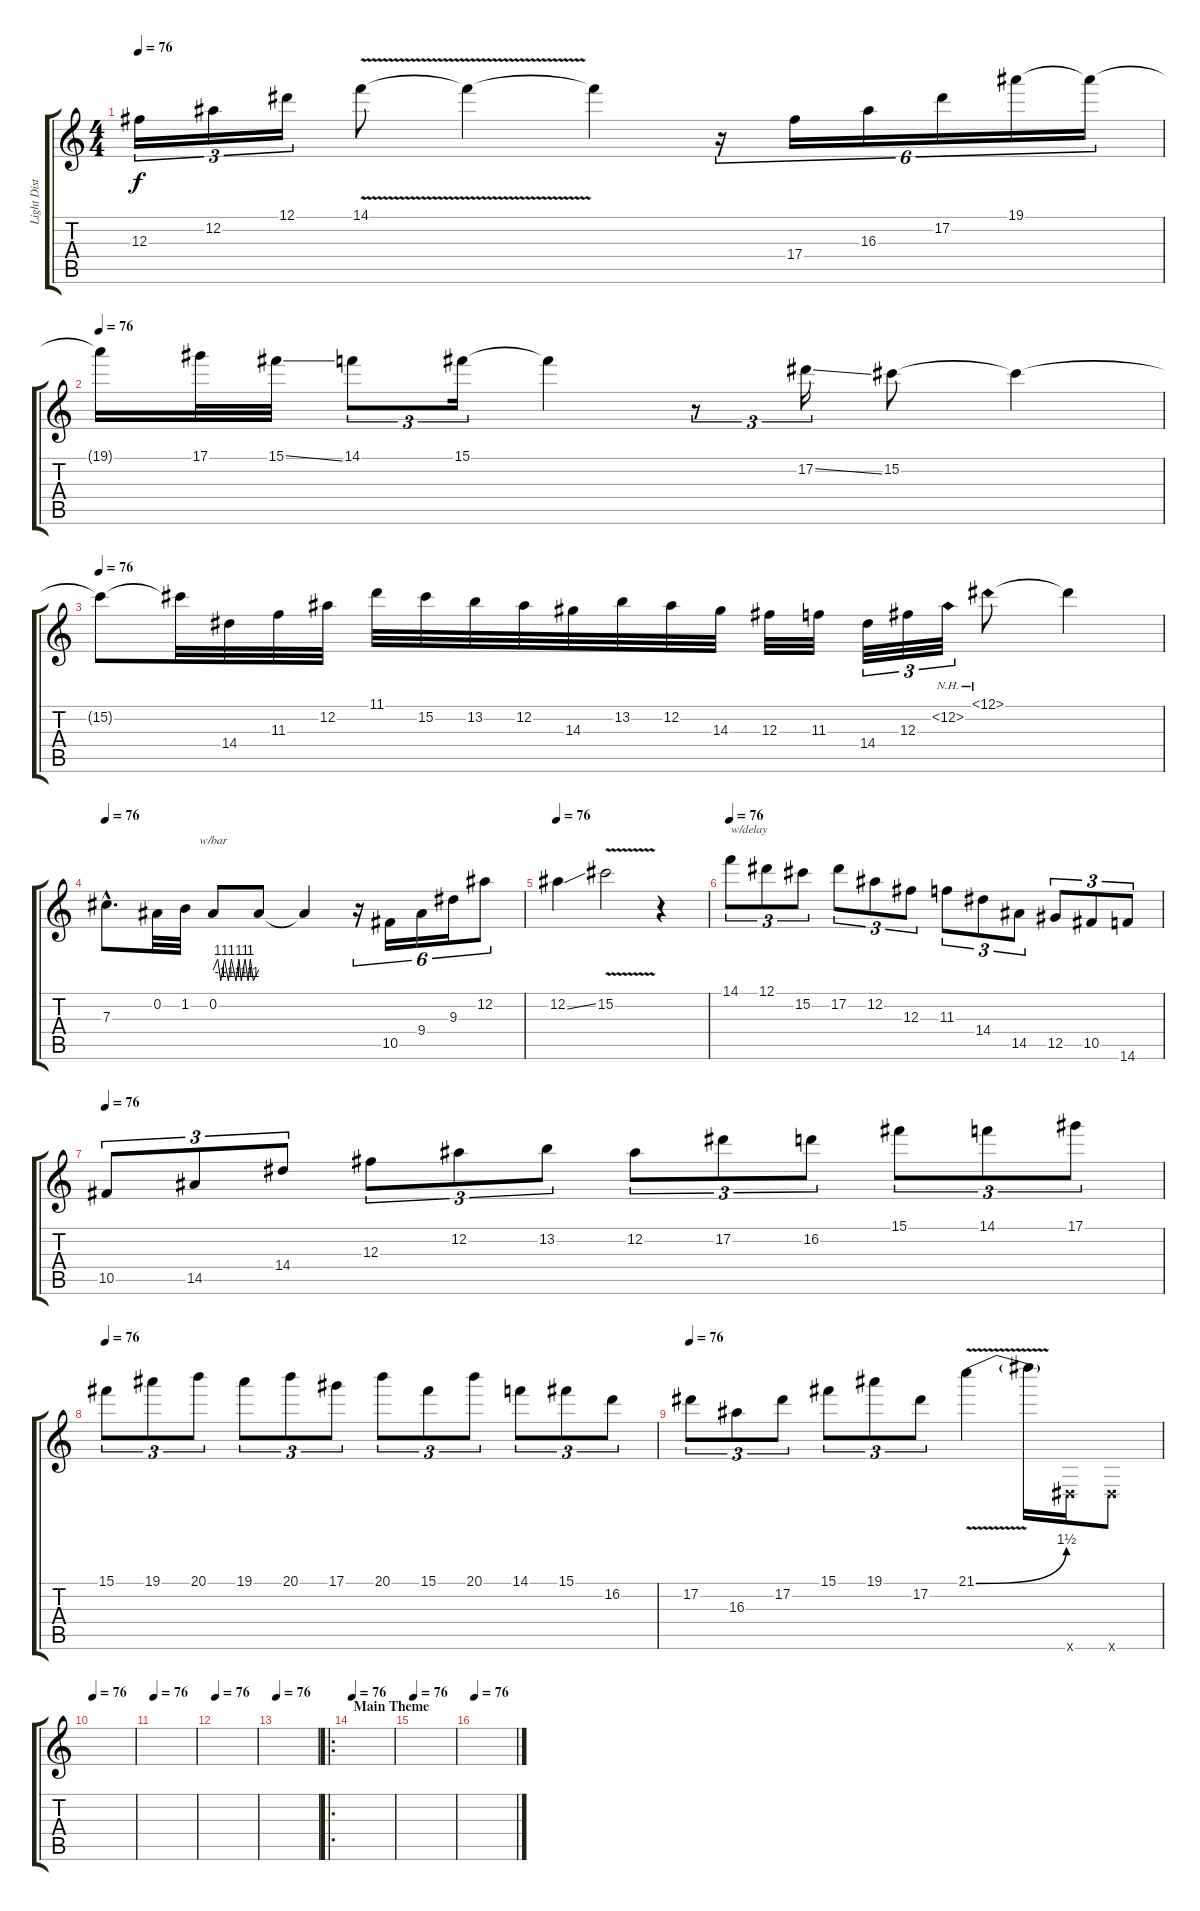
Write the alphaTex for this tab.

\track ("Light Distortion" "Light Dist") {instrument electricguitarmuted}
\staff {score tabs}
\tuning (Eb4 Bb3 Gb3 Db3 Ab2 Eb2) {hide}
\ts (4 4)
\tempo 76
\clef g2
\ks c
12.3.16{tu (3 2) dy f} 12.2.16{tu (3 2)} 12.1.16{tu (3 2)} 14.1{v}.8 14.1{t}.4 14.1{t}.4 r.16{tu (6 4)} 17.4.16{tu (6 4)} 16.3.16{tu (6 4)} 17.2.16{tu (6 4)} 19.1.16{tu (6 4)} 19.1{t}.16{tu (6 4)} |
\tempo 76
19.1{t}.16 17.1.32 15.1{ss}.32 14.1.8{tu (3 2)} 15.1.16{tu (3 2)} 15.1{t}.4 r.8{tu (3 2)} 17.2{ss}.16{tu (3 2)} 15.2.8 15.2{t}.4 |
\tempo 76
15.2{t}.8 15.2{t}.32 14.4.32 11.3.32 12.2.32 11.1.32 15.2.32 13.2.32 12.2.32 14.3.32 13.2.32 12.2.32 14.3.32 12.3.32 11.3.32 14.4.32{tu (3 2)} 12.3.32{tu (3 2)} 12.2{nh}.32{tu (3 2)} 12.1{nh}.8 12.1{t}.4 |
\tempo 76
7.3{hac}.8{d} 0.2.32 1.2.32 0.2.8{tbe (custom default 0 0 6 4 10 -4 15 4 20 -4 24 4 30 -4 34 4 37 -4 42 4 46 -4 49 4 53 -4 60 0)} 0.2{t}.8 0.2{t}.4 r.16{tu (6 4)} 10.5.16{tu (6 4)} 9.4.16{tu (6 4)} 9.3.16{tu (6 4)} 12.2.8{tu (6 4)} |
\tempo 76
12.2{ss}.4 15.2{v}.2 r.4 |
\tempo 76
14.1.8{tu (3 2) txt "w/delay"} 12.1.8{tu (3 2)} 15.2.8{tu (3 2)} 17.2.8{tu (3 2)} 12.2.8{tu (3 2)} 12.3.8{tu (3 2)} 11.3.8{tu (3 2)} 14.4.8{tu (3 2)} 14.5.8{tu (3 2)} 12.5.8{tu (3 2)} 10.5.8{tu (3 2)} 14.6.8{tu (3 2)} |
\tempo 76
10.5.8{tu (3 2)} 14.5.8{tu (3 2)} 14.4.8{tu (3 2)} 12.3.8{tu (3 2)} 12.2.8{tu (3 2)} 13.2.8{tu (3 2)} 12.2.8{tu (3 2)} 17.2.8{tu (3 2)} 16.2.8{tu (3 2)} 15.1.8{tu (3 2)} 14.1.8{tu (3 2)} 17.1.8{tu (3 2)} |
\tempo 76
15.1.8{tu (3 2)} 19.1.8{tu (3 2)} 20.1.8{tu (3 2)} 19.1.8{tu (3 2)} 20.1.8{tu (3 2)} 17.1.8{tu (3 2)} 20.1.8{tu (3 2)} 15.1.8{tu (3 2)} 20.1.8{tu (3 2)} 14.1.8{tu (3 2)} 15.1.8{tu (3 2)} 16.2.8{tu (3 2)} |
\tempo 76
17.2.8{tu (3 2)} 16.3.8{tu (3 2)} 17.2.8{tu (3 2)} 15.1.8{tu (3 2)} 19.1.8{tu (3 2)} 17.2.8{tu (3 2)} 21.1{be (bend 0 0 60 6) v}.4 21.1{t}.16 0.6{x}.16{instrument distortionguitar} 0.6{x}.8 |
\tempo 76
|
\tempo 76
|
\tempo 76
|
\tempo 76
|
\ro
\section ("" "Main Theme")
\tempo 76
|
\tempo 76
|
\tempo 76
